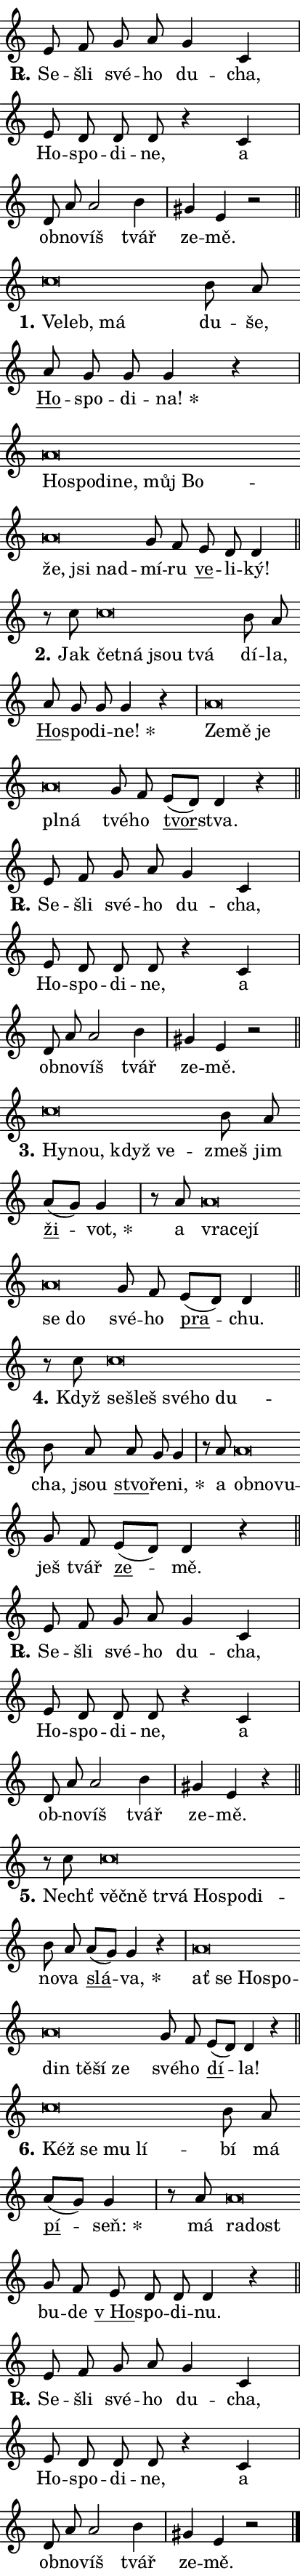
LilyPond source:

\version "2.22.1"
\header { tagline = "" }
\paper {
  indent = 0\cm
  top-margin = 0\cm
  right-margin = 0\cm
  bottom-margin = 0\cm
  left-margin = 0\cm
  paper-width = 7\cm
  page-breaking = #ly:one-page-breaking
  system-system-spacing.basic-distance = #11
  score-system-spacing.basic-distance = #11
  ragged-last = ##f
}


%% Author: Thomas Morley
%% https://lists.gnu.org/archive/html/lilypond-user/2020-05/msg00002.html
#(define (line-position grob)
"Returns position of @var[grob} in current system:
   @code{'start}, if at first time-step
   @code{'end}, if at last time-step
   @code{'middle} otherwise
"
  (let* ((col (ly:item-get-column grob))
         (ln (ly:grob-object col 'left-neighbor))
         (rn (ly:grob-object col 'right-neighbor))
         (col-to-check-left (if (ly:grob? ln) ln col))
         (col-to-check-right (if (ly:grob? rn) rn col))
         (break-dir-left
           (and
             (ly:grob-property col-to-check-left 'non-musical #f)
             (ly:item-break-dir col-to-check-left)))
         (break-dir-right
           (and
             (ly:grob-property col-to-check-right 'non-musical #f)
             (ly:item-break-dir col-to-check-right))))
        (cond ((eqv? 1 break-dir-left) 'start)
              ((eqv? -1 break-dir-right) 'end)
              (else 'middle))))

#(define (tranparent-at-line-position vctor)
  (lambda (grob)
  "Relying on @code{line-position} select the relevant enry from @var{vctor}.
Used to determine transparency,"
    (case (line-position grob)
      ((end) (not (vector-ref vctor 0)))
      ((middle) (not (vector-ref vctor 1)))
      ((start) (not (vector-ref vctor 2))))))

noteHeadBreakVisibility =
#(define-music-function (break-visibility)(vector?)
"Makes @code{NoteHead}s transparent relying on @var{break-visibility}"
#{
  \override NoteHead.transparent =
    #(tranparent-at-line-position break-visibility)
#})

#(define delete-ledgers-for-transparent-note-heads
  (lambda (grob)
    "Reads whether a @code{NoteHead} is transparent.
If so this @code{NoteHead} is removed from @code{'note-heads} from
@var{grob}, which is supposed to be @code{LedgerLineSpanner}.
As a result ledgers are not printed for this @code{NoteHead}"
    (let* ((nhds-array (ly:grob-object grob 'note-heads))
           (nhds-list
             (if (ly:grob-array? nhds-array)
                 (ly:grob-array->list nhds-array)
                 '()))
           ;; Relies on the transparent-property being done before
           ;; Staff.LedgerLineSpanner.after-line-breaking is executed.
           ;; This is fragile ...
           (to-keep
             (remove
               (lambda (nhd)
                 (ly:grob-property nhd 'transparent #f))
               nhds-list)))
      ;; TODO find a better method to iterate over grob-arrays, similiar
      ;; to filter/remove etc for lists
      ;; For now rebuilt from scratch
      (set! (ly:grob-object grob 'note-heads)  '())
      (for-each
        (lambda (nhd)
          (ly:pointer-group-interface::add-grob grob 'note-heads nhd))
        to-keep))))

hideNotes = {
  \noteHeadBreakVisibility #begin-of-line-visible
}
unHideNotes = {
  \noteHeadBreakVisibility #all-visible
}

% work-around for resetting accidentals
% https://lilypond.org/doc/v2.23/Documentation/notation/displaying-rhythms#unmetered-music
cadenzaMeasure = {
  \cadenzaOff
  \partial 1024 s1024
  \cadenzaOn
}

#(define-markup-command (accent layout props text) (markup?)
  "Underline accented syllable"
  (interpret-markup layout props
    #{\markup \override #'(offset . 4.3) \underline { #text }#}))

responsum = \markup \concat {
  "R" \hspace #-1.05 \path #0.1 #'((moveto 0 0.07) (lineto 0.9 0.8)) \hspace #0.05 "."
}

\layout {
    \context {
        \Staff
        \remove "Time_signature_engraver"
        \override LedgerLineSpanner.after-line-breaking = #delete-ledgers-for-transparent-note-heads
    }
    \context {
        \Voice {
            \override NoteHead.output-attributes = #'((class . "notehead"))
            \override Hairpin.height = #0.55
        }
    }
    \context {
        \Lyrics {
            \override StanzaNumber.output-attributes = #'((class . "stanzanumber"))
            \override LyricSpace.minimum-distance = #0.9
            \override LyricText.font-name = #"TeX Gyre Schola"
            \override LyricText.font-size = 1
            \override StanzaNumber.font-name = #"TeX Gyre Schola Bold"
            \override StanzaNumber.font-size = 1
        }
    }
}

% magnetic-lyrics.ily
%
%   written by
%     Jean Abou Samra <jean@abou-samra.fr>
%     Werner Lemberg <wl@gnu.org>
%
%   adapted by
%     Jiri Hon <jiri.hon@gmail.com>
%
% Version 2022-Apr-15

% https://www.mail-archive.com/lilypond-user@gnu.org/msg149350.html

#(define (Left_hyphen_pointer_engraver context)
   "Collect syllable-hyphen-syllable occurrences in lyrics and store
them in properties.  This engraver only looks to the left.  For
example, if the lyrics input is @code{foo -- bar}, it does the
following.

@itemize @bullet
@item
Set the @code{text} property of the @code{LyricHyphen} grob between
@q{foo} and @q{bar} to @code{foo}.

@item
Set the @code{left-hyphen} property of the @code{LyricText} grob with
text @q{foo} to the @code{LyricHyphen} grob between @q{foo} and
@q{bar}.
@end itemize

Use this auxiliary engraver in combination with the
@code{lyric-@/text::@/apply-@/magnetic-@/offset!} hook."
   (let ((hyphen #f)
         (text #f))
     (make-engraver
      (acknowledgers
       ((lyric-syllable-interface engraver grob source-engraver)
        (set! text grob)))
      (end-acknowledgers
       ((lyric-hyphen-interface engraver grob source-engraver)
        ;(when (not (grob::has-interface grob 'lyric-space-interface))
          (set! hyphen grob)));)
      ((stop-translation-timestep engraver)
       (when (and text hyphen)
         (ly:grob-set-object! text 'left-hyphen hyphen))
       (set! text #f)
       (set! hyphen #f)))))

#(define (lyric-text::apply-magnetic-offset! grob)
   "If the space between two syllables is less than the value in
property @code{LyricText@/.details@/.squash-threshold}, move the right
syllable to the left so that it gets concatenated with the left
syllable.

Use this function as a hook for
@code{LyricText@/.after-@/line-@/breaking} if the
@code{Left_@/hyphen_@/pointer_@/engraver} is active."
   (let ((hyphen (ly:grob-object grob 'left-hyphen #f)))
     (when hyphen
       (let ((left-text (ly:spanner-bound hyphen LEFT)))
         (when (grob::has-interface left-text 'lyric-syllable-interface)
           (let* ((common (ly:grob-common-refpoint grob left-text X))
                  (this-x-ext (ly:grob-extent grob common X))
                  (left-x-ext
                   (begin
                     ;; Trigger magnetism for left-text.
                     (ly:grob-property left-text 'after-line-breaking)
                     (ly:grob-extent left-text common X)))
                  ;; `delta` is the gap width between two syllables.
                  (delta (- (interval-start this-x-ext)
                            (interval-end left-x-ext)))
                  (details (ly:grob-property grob 'details))
                  (threshold (assoc-get 'squash-threshold details 0.2)))
             (when (< delta threshold)
               (let* (;; We have to manipulate the input text so that
                      ;; ligatures crossing syllable boundaries are not
                      ;; disabled.  For languages based on the Latin
                      ;; script this is essentially a beautification.
                      ;; However, for non-Western scripts it can be a
                      ;; necessity.
                      (lt (ly:grob-property left-text 'text))
                      (rt (ly:grob-property grob 'text))
                      (is-space (grob::has-interface hyphen 'lyric-space-interface))
                      (space (if is-space " " ""))
                      (space-markup (grob-interpret-markup grob " "))
                      (space-size (interval-length (ly:stencil-extent space-markup X)))
                      (extra-delta (if is-space space-size 0))
                      ;; Append new syllable.
                      (ltrt-space (if (and (string? lt) (string? rt))
                                (string-append lt space rt)
                                (make-concat-markup (list lt space rt))))
                      ;; Right-align `ltrt` to the right side.
                      (ltrt-space-markup (grob-interpret-markup
                               grob
                               (make-translate-markup
                                (cons (interval-length this-x-ext) 0)
                                (make-right-align-markup ltrt-space)))))
                 (begin
                   ;; Don't print `left-text`.
                   (ly:grob-set-property! left-text 'stencil #f)
                   ;; Set text and stencil (which holds all collected
                   ;; syllables so far) and shift it to the left.
                   (ly:grob-set-property! grob 'text ltrt-space)
                   (ly:grob-set-property! grob 'stencil ltrt-space-markup)
                   (ly:grob-translate-axis! grob (- (- delta extra-delta)) X))))))))))


#(define (lyric-hyphen::displace-bounds-first grob)
   ;; Make very sure this callback isn't triggered too early.
   (let ((left (ly:spanner-bound grob LEFT))
         (right (ly:spanner-bound grob RIGHT)))
     (ly:grob-property left 'after-line-breaking)
     (ly:grob-property right 'after-line-breaking)
     (ly:lyric-hyphen::print grob)))

squashThreshold = #0.4

\layout {
  \context {
    \Lyrics
    \consists #Left_hyphen_pointer_engraver
    \override LyricText.after-line-breaking =
      #lyric-text::apply-magnetic-offset!
    \override LyricHyphen.stencil = #lyric-hyphen::displace-bounds-first
    \override LyricText.details.squash-threshold = \squashThreshold
    \override LyricHyphen.minimum-distance = 0
    \override LyricHyphen.minimum-length = \squashThreshold
  }
}

squash = \override LyricText.details.squash-threshold = 9999
unSquash = \override LyricText.details.squash-threshold = \squashThreshold

left = \override LyricText.self-alignment-X = #LEFT
unLeft = \revert LyricText.self-alignment-X

starOffset = #(lambda (grob) 
                (let ((x_offset (ly:self-alignment-interface::aligned-on-x-parent grob)))
                  (if (= x_offset 0) 0 (+ x_offset 1.2))))

star = #(define-music-function (syllable)(string?)
"Append star separator at the end of a syllable"
#{
  \once \override LyricText.X-offset = #starOffset
  \lyricmode { \markup {
    #syllable
    \override #'((font-name . "TeX Gyre Schola Bold")) \hspace #0.2 \lower #0.65 \larger "*"
  } }
#})

starAccent = #(define-music-function (syllable)(string?)
"Append star separator at the end of a syllable and make accent"
#{
  \once \override LyricText.X-offset = #starOffset
  \lyricmode { \markup {
    \accent #syllable
    \override #'((font-name . "TeX Gyre Schola Bold")) \hspace #0.2 \lower #0.65 \larger "*"
  } }
#})

breath = #(define-music-function (syllable)(string?)
"Append breathing indicator at the end of a syllable"
#{
  \lyricmode { \markup { #syllable "+" } }
#})

optionalBreath = #(define-music-function (syllable)(string?)
"Append optional breathing indicator at the end of a syllable"
#{
  \lyricmode { \markup { #syllable "(+)" } }
#})


\score {
    <<
        \new Voice = "melody" { \cadenzaOn \key c \major \relative { e'8 f g a g4 c, \cadenzaMeasure \bar "|" e8 d d d r4 c \cadenzaMeasure \bar "|" d8 a' a2 b4 \cadenzaMeasure \bar "|" gis e r2 \cadenzaMeasure \bar "||" \break }
\relative { c''\breve*1/16 \hideNotes \breve*1/16 \breve*1/16 \bar "" \unHideNotes b8 a \bar "" a g g g4 r \cadenzaMeasure \bar "|" a\breve*1/16 \hideNotes \breve*1/16 \bar "" \breve*1/16 \bar "" \breve*1/16 \bar "" \breve*1/16 \bar "" \breve*1/16 \bar "" \breve*1/16 \bar "" \breve*1/16 \breve*1/16 \bar "" \unHideNotes g8 f \bar "" e d d4 \cadenzaMeasure \bar "||" \break }
\relative { r8 c''8 c\breve*1/16 \hideNotes \breve*1/16 \bar "" \breve*1/16 \breve*1/16 \bar "" \unHideNotes b8 a \bar "" a g g g4 r \cadenzaMeasure \bar "|" a\breve*1/16 \hideNotes \breve*1/16 \bar "" \breve*1/16 \bar "" \breve*1/16 \breve*1/16 \bar "" \unHideNotes g8 f \bar "" e[( d)] d4 r \cadenzaMeasure \bar "||" \break }
\relative { e'8 f g a g4 c, \cadenzaMeasure \bar "|" e8 d d d r4 c \cadenzaMeasure \bar "|" d8 a' a2 b4 \cadenzaMeasure \bar "|" gis e r2 \cadenzaMeasure \bar "||" \break }
\relative { c''\breve*1/16 \hideNotes \breve*1/16 \bar "" \breve*1/16 \breve*1/16 \bar "" \unHideNotes b8 a \bar "" a[( g)] g4 \cadenzaMeasure \bar "|" r8 a8 a\breve*1/16 \hideNotes \breve*1/16 \bar "" \breve*1/16 \bar "" \breve*1/16 \breve*1/16 \bar "" \unHideNotes g8 f \bar "" e[( d)] d4 \cadenzaMeasure \bar "||" \break }
\relative { r8 c''8 c\breve*1/16 \hideNotes \breve*1/16 \bar "" \breve*1/16 \bar "" \breve*1/16 \breve*1/16 \bar "" \unHideNotes b8 a \bar "" a g g4 \cadenzaMeasure \bar "|" r8 a8 a\breve*1/16 \hideNotes \breve*1/16 \breve*1/16 \bar "" \unHideNotes g8 f \bar "" e[( d)] d4 r \cadenzaMeasure \bar "||" \break }
\relative { e'8 f g a g4 c, \cadenzaMeasure \bar "|" e8 d d d r4 c \cadenzaMeasure \bar "|" d8 a' a2 b4 \cadenzaMeasure \bar "|" gis e r4 \cadenzaMeasure \bar "||" \break }
\relative { r8 c''8 c\breve*1/16 \hideNotes \breve*1/16 \bar "" \breve*1/16 \bar "" \breve*1/16 \bar "" \breve*1/16 \bar "" \breve*1/16 \breve*1/16 \bar "" \unHideNotes b8 a \bar "" a[( g)] g4 r \cadenzaMeasure \bar "|" a\breve*1/16 \hideNotes \breve*1/16 \bar "" \breve*1/16 \bar "" \breve*1/16 \bar "" \breve*1/16 \bar "" \breve*1/16 \bar "" \breve*1/16 \breve*1/16 \bar "" \unHideNotes g8 f \bar "" e[( d)] d4 r \cadenzaMeasure \bar "||" \break }
\relative { c''\breve*1/16 \hideNotes \breve*1/16 \bar "" \breve*1/16 \breve*1/16 \bar "" \unHideNotes b8 a \bar "" a[( g)] g4 \cadenzaMeasure \bar "|" r8 a8 a\breve*1/16 \hideNotes \breve*1/16 \bar "" \unHideNotes g8 f \bar "" e d d d4 r \cadenzaMeasure \bar "||" \break }
\relative { e'8 f g a g4 c, \cadenzaMeasure \bar "|" e8 d d d r4 c \cadenzaMeasure \bar "|" d8 a' a2 b4 \cadenzaMeasure \bar "|" gis e r2 \cadenzaMeasure \bar "||" \break } \bar "|." }
        \new Lyrics \lyricsto "melody" { \lyricmode { \set stanza = \responsum
Se -- šli své -- ho du -- cha, Ho -- spo -- di -- ne, a ob -- no -- víš tvář ze -- mě.
\set stanza = "1."
\left Ve -- \squash leb, má \unLeft \unSquash du -- še, \markup \accent Ho -- spo -- di -- \star na! \left Ho -- \squash spo -- di -- ne, můj Bo -- že, jsi nad -- \unLeft \unSquash mí -- ru \markup \accent ve -- li -- ký!
\set stanza = "2."
Jak \left čet -- \squash ná jsou tvá \unLeft \unSquash dí -- la, \markup \accent Ho -- spo -- di -- \star ne! \left Ze -- \squash mě je pl -- ná \unLeft \unSquash tvé -- ho \markup \accent tvor -- stva.
\set stanza = \responsum
Se -- šli své -- ho du -- cha, Ho -- spo -- di -- ne, a ob -- no -- víš tvář ze -- mě.
\set stanza = "3."
\left Hy -- \squash nou, když ve -- \unLeft \unSquash zmeš jim \markup \accent ži -- \star vot, a \left vra -- \squash ce -- jí se do \unLeft \unSquash své -- ho \markup \accent pra -- chu.
\set stanza = "4."
Když \left se -- \squash šleš své -- ho du -- \unLeft \unSquash cha, jsou \markup \accent stvo -- ře -- \star ni, a \left ob -- \squash no -- vu -- \unLeft \unSquash ješ tvář \markup \accent ze -- mě.
\set stanza = \responsum
Se -- šli své -- ho du -- cha, Ho -- spo -- di -- ne, a ob -- no -- víš tvář ze -- mě.
\set stanza = "5."
Nechť \left věč -- \squash ně tr -- vá Ho -- spo -- di -- \unLeft \unSquash no -- va \markup \accent slá -- \star va, \left ať \squash se Ho -- spo -- din tě -- ší ze \unLeft \unSquash své -- ho \markup \accent dí -- la!
\set stanza = "6."
\left Kéž \squash se mu lí -- \unLeft \unSquash bí má \markup \accent pí -- \star seň: má \left ra -- \squash dost \unLeft \unSquash bu -- de \markup \accent "v Ho" -- spo -- di -- nu.
\set stanza = \responsum
Se -- šli své -- ho du -- cha, Ho -- spo -- di -- ne, a ob -- no -- víš tvář ze -- mě. } }
    >>
    \layout {}
}
